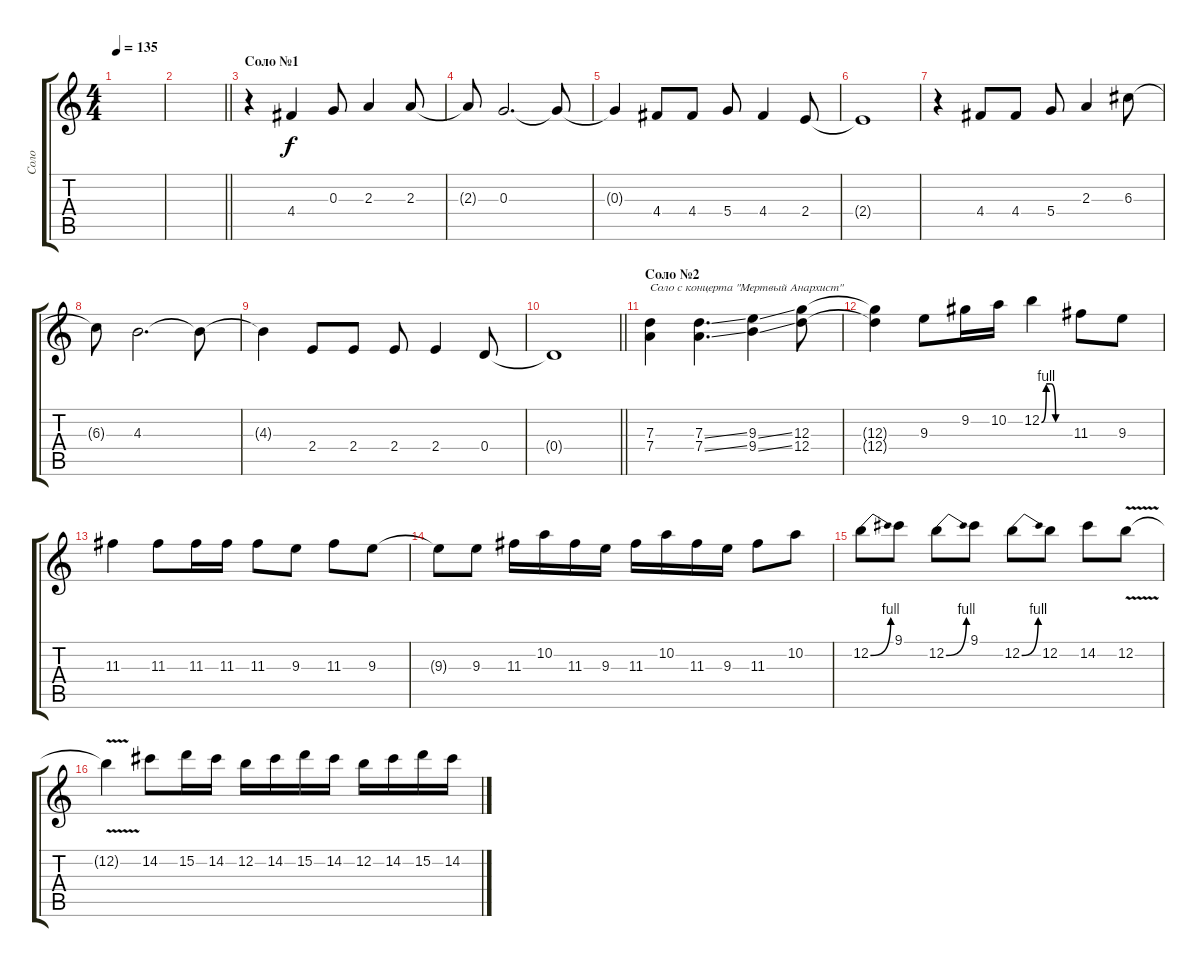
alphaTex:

\track ("Соло" "Соло") {instrument acousticguitarsteel}
\staff {score tabs}
\tuning (E4 B3 G3 D3 A2 E2) {hide}
\ts (4 4)
\tempo 135
\clef g2
\ks c
|
\barLineRight lightlight
|
\section ("" "Соло №1")
r.4 4.4.4{volume 13 instrument electricguitarclean} 0.3.8 2.3.4 2.3.8 |
2.3{t}.8 0.3.2{d} 0.3{t}.8 |
0.3{t}.4 4.4.8 4.4.8 5.4.8 4.4.4 2.4.8 |
2.4{t}.1 |
r.4 4.4.8 4.4.8 5.4.8 2.3.4 6.3.8 |
6.3{t}.8 4.3.2{d} 4.3{t}.8 |
4.3{t}.4 2.4.8{volume 13 instrument distortionguitar} 2.4.8 2.4.8 2.4.4 0.4.8 |
\barLineRight lightlight
0.4{t}.1 |
\section ("" "Соло №2")
(7.3 7.4).4{txt "Соло с концерта \"Мертвый Анархист\""} (7.3{ss} 7.4{ss}).4{d} (9.3{ss} 9.4{ss}).4 (12.3 12.4).8 |
(12.3{t} 12.4{t}).4 9.3.8 9.2.16 10.2.16 12.2{be (custom 0 0 10 4 20 4 30 0 60 0)}.4 11.3.8 9.3.8 |
11.3.4 11.3.8 11.3.16 11.3.16 11.3.8 9.3.8 11.3.8 9.3.8 |
9.3{t}.8 9.3.8 11.3.16 10.2.16 11.3.16 9.3.16 11.3.16 10.2.16 11.3.16 9.3.16 11.3.8 10.2.8 |
12.2{be (bend 0 0 60 4)}.8 9.1.8 12.2{be (bend 0 0 60 4)}.8 9.1.8 12.2{be (bend 0 0 60 4)}.8 12.2.8 14.2.8 12.2{v}.8 |
12.2{t}.4 14.2.8 15.2.16 14.2.16 12.2.16 14.2.16 15.2.16 14.2.16 12.2.16 14.2.16 15.2.16 14.2.16
